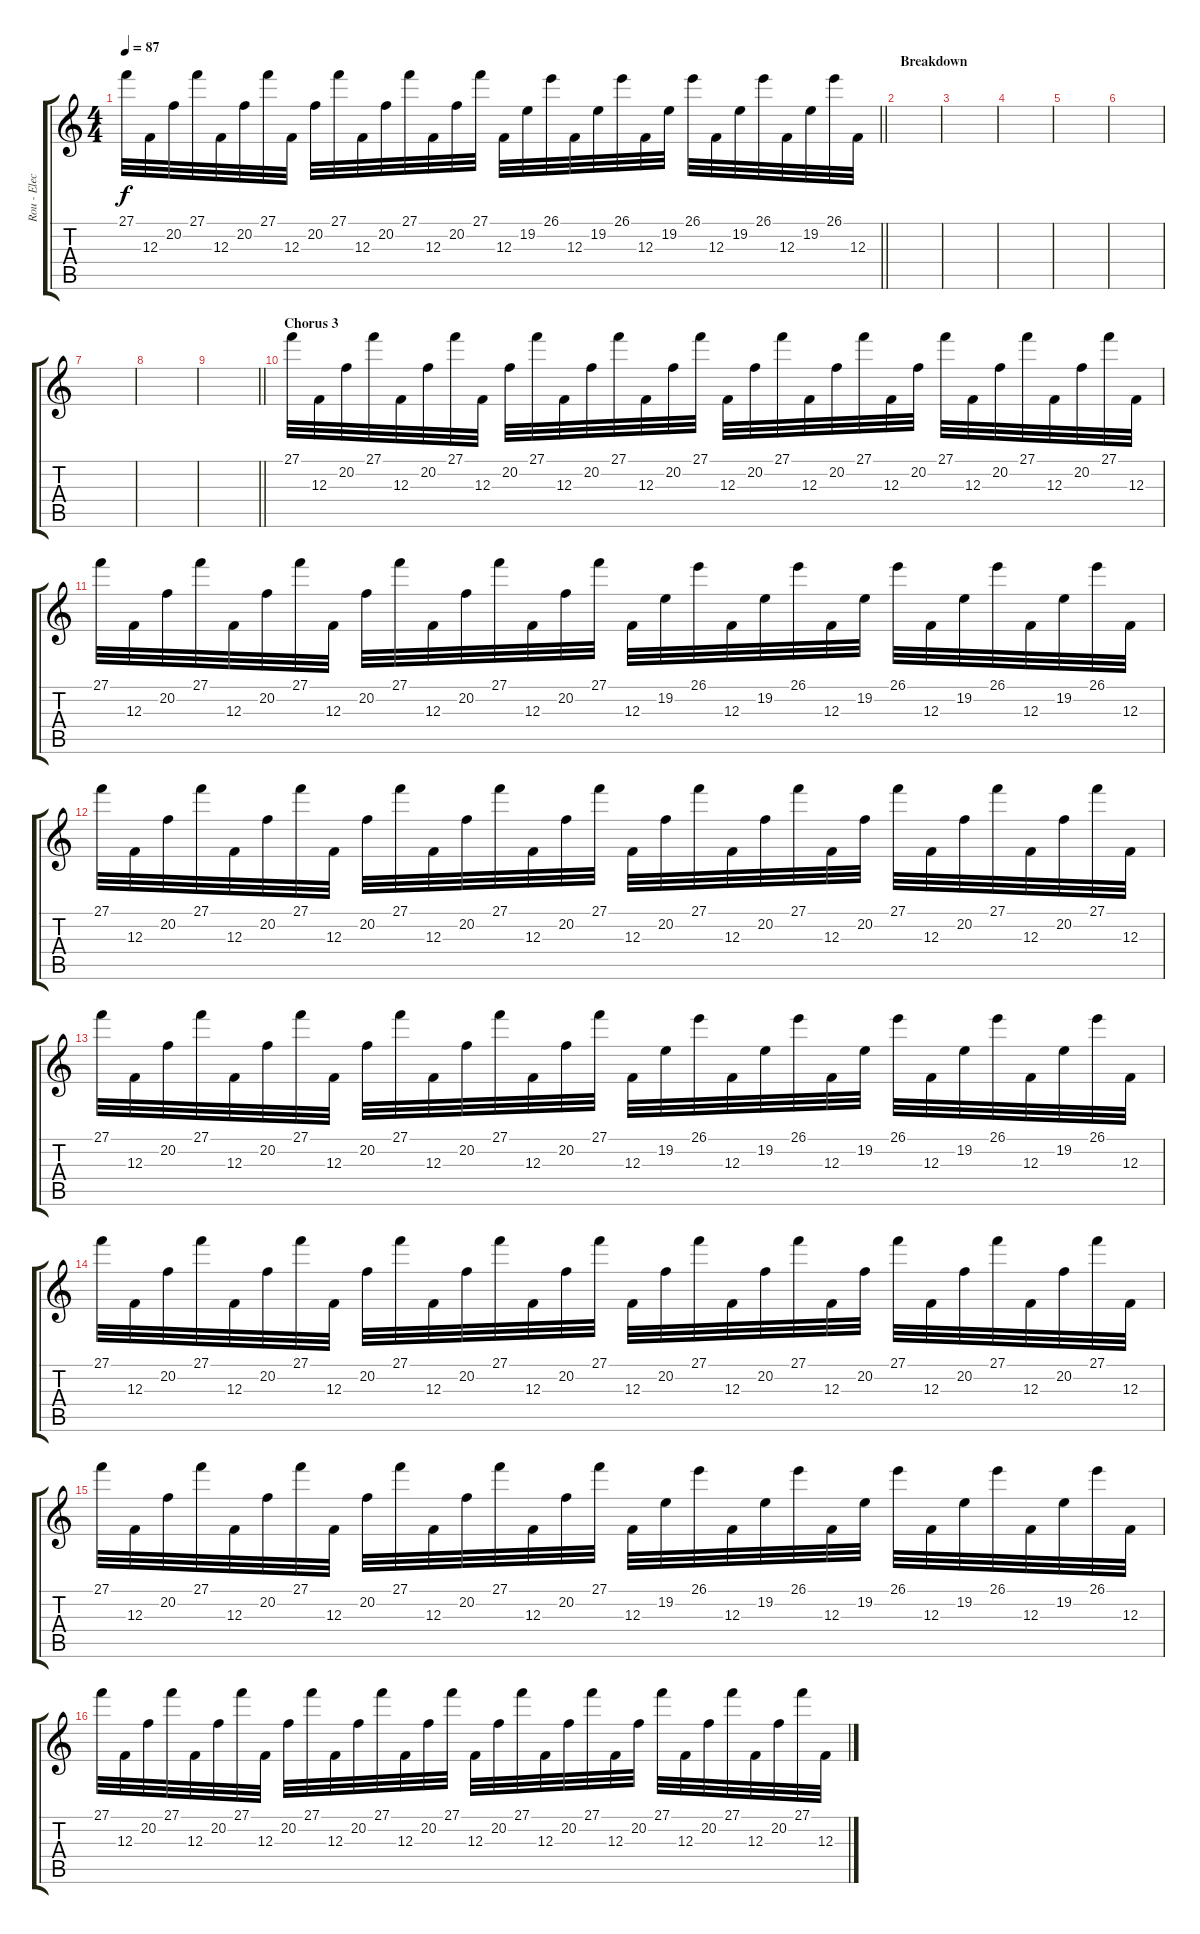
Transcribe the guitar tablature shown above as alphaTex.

\track ("Rou - Electribe" "Rou - Elec") {instrument pad7halo}
\staff {score tabs}
\tuning (D4 A3 F3 C3 G2 C2) {hide}
\ts (4 4)
\tempo 87
\clef g2
\barLineRight lightlight
\ks c
27.1.32{dy f instrument clavinet} 12.3.32 20.2.32 27.1.32 12.3.32 20.2.32 27.1.32 12.3.32 20.2.32 27.1.32 12.3.32 20.2.32 27.1.32 12.3.32 20.2.32 27.1.32 12.3.32 19.2.32 26.1.32 12.3.32 19.2.32 26.1.32 12.3.32 19.2.32 26.1.32 12.3.32 19.2.32 26.1.32 12.3.32 19.2.32 26.1.32 12.3.32 |
\section ("" "Breakdown")
|
|
|
|
|
|
|
\barLineRight lightlight
|
\section ("" "Chorus 3")
27.1.32{volume 9 instrument clavinet} 12.3.32 20.2.32 27.1.32 12.3.32 20.2.32 27.1.32 12.3.32 20.2.32 27.1.32 12.3.32 20.2.32 27.1.32 12.3.32 20.2.32 27.1.32 12.3.32 20.2.32 27.1.32 12.3.32 20.2.32 27.1.32 12.3.32 20.2.32 27.1.32 12.3.32 20.2.32 27.1.32 12.3.32 20.2.32 27.1.32 12.3.32 |
27.1.32{instrument clavinet} 12.3.32 20.2.32 27.1.32 12.3.32 20.2.32 27.1.32 12.3.32 20.2.32 27.1.32 12.3.32 20.2.32 27.1.32 12.3.32 20.2.32 27.1.32 12.3.32 19.2.32 26.1.32 12.3.32 19.2.32 26.1.32 12.3.32 19.2.32 26.1.32 12.3.32 19.2.32 26.1.32 12.3.32 19.2.32 26.1.32 12.3.32 |
27.1.32{volume 9 instrument clavinet} 12.3.32 20.2.32 27.1.32 12.3.32 20.2.32 27.1.32 12.3.32 20.2.32 27.1.32 12.3.32 20.2.32 27.1.32 12.3.32 20.2.32 27.1.32 12.3.32 20.2.32 27.1.32 12.3.32 20.2.32 27.1.32 12.3.32 20.2.32 27.1.32 12.3.32 20.2.32 27.1.32 12.3.32 20.2.32 27.1.32 12.3.32 |
27.1.32{instrument clavinet} 12.3.32 20.2.32 27.1.32 12.3.32 20.2.32 27.1.32 12.3.32 20.2.32 27.1.32 12.3.32 20.2.32 27.1.32 12.3.32 20.2.32 27.1.32 12.3.32 19.2.32 26.1.32 12.3.32 19.2.32 26.1.32 12.3.32 19.2.32 26.1.32 12.3.32 19.2.32 26.1.32 12.3.32 19.2.32 26.1.32 12.3.32 |
27.1.32{volume 9 instrument clavinet} 12.3.32 20.2.32 27.1.32 12.3.32 20.2.32 27.1.32 12.3.32 20.2.32 27.1.32 12.3.32 20.2.32 27.1.32 12.3.32 20.2.32 27.1.32 12.3.32 20.2.32 27.1.32 12.3.32 20.2.32 27.1.32 12.3.32 20.2.32 27.1.32 12.3.32 20.2.32 27.1.32 12.3.32 20.2.32 27.1.32 12.3.32 |
27.1.32{instrument clavinet} 12.3.32 20.2.32 27.1.32 12.3.32 20.2.32 27.1.32 12.3.32 20.2.32 27.1.32 12.3.32 20.2.32 27.1.32 12.3.32 20.2.32 27.1.32 12.3.32 19.2.32 26.1.32 12.3.32 19.2.32 26.1.32 12.3.32 19.2.32 26.1.32 12.3.32 19.2.32 26.1.32 12.3.32 19.2.32 26.1.32 12.3.32 |
27.1.32{volume 9 instrument clavinet} 12.3.32 20.2.32 27.1.32 12.3.32 20.2.32 27.1.32 12.3.32 20.2.32 27.1.32 12.3.32 20.2.32 27.1.32 12.3.32 20.2.32 27.1.32 12.3.32 20.2.32 27.1.32 12.3.32 20.2.32 27.1.32 12.3.32 20.2.32 27.1.32 12.3.32 20.2.32 27.1.32 12.3.32 20.2.32 27.1.32 12.3.32
